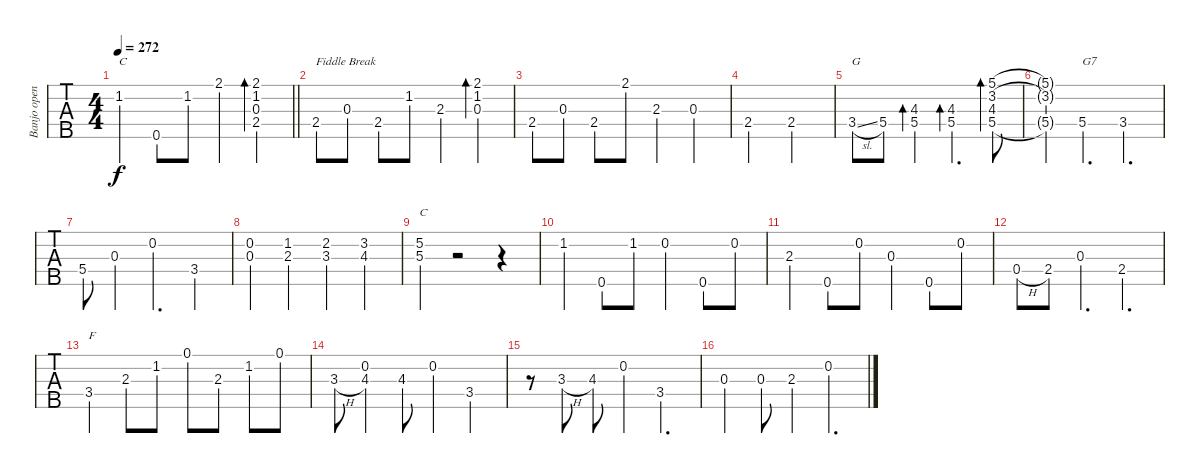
\track ("Banjo open G" "Banjo open") {instrument banjo}
\staff {tabs}
\tuning (D4 B3 G3 D3 G4) {hide}
\displaytranspose 12
\ts (4 4)
\tempo 272
\clef g2
\barLineRight lightlight
\ks c
1.2.4{txt "C" dy f} 0.5.8 1.2.8 2.1.4 (2.1 1.2 0.3 2.4).4{bd 60} |
2.4.8{txt "Fiddle Break"} 0.3.8 2.4.8 1.2.8 2.3.4 (2.1 1.2 0.3).4{bd 60} |
2.4.8 0.3.8 2.4.8 2.1.8 2.3.4 0.3.4 |
2.4.2 2.4.2 |
3.4{sl}.8{txt "G"} 5.4.8 (4.3 5.4).4{bd 60} (4.3 5.4).4{d bd 60} (5.1 3.2 4.3 5.4).8{bd 60} |
(5.1{t} 3.2{t} 5.4{t}).4 5.4.4{d txt "G7"} 3.4.4{d} |
5.4.8 0.3.4 0.2.4{d} 3.4.4 |
(0.2 0.3).4 (1.2 2.3).4 (2.2 3.3).4 (3.2 4.3).4 |
(5.2 5.3).4{txt "C"} r.2 r.4 |
1.2.4 0.5.8 1.2.8 0.2.4 0.5.8 0.2.8 |
2.3.4 0.5.8 0.2.8 0.3.4 0.5.8 0.2.8 |
0.4{h}.8 2.4.8 0.3.4{d} 2.4.4{d} |
3.4.4{txt "F"} 2.3.8 1.2.8 0.1.8 2.3.8 1.2.8 0.1.8 |
3.3{h}.8 (0.2 4.3).4 4.3.8 0.2.4 3.4.4 |
r.8 3.3{h}.8 4.3.8 0.2.4 3.4.4{d} |
0.3.4 0.3.8 2.3.4 0.2.4{d}
